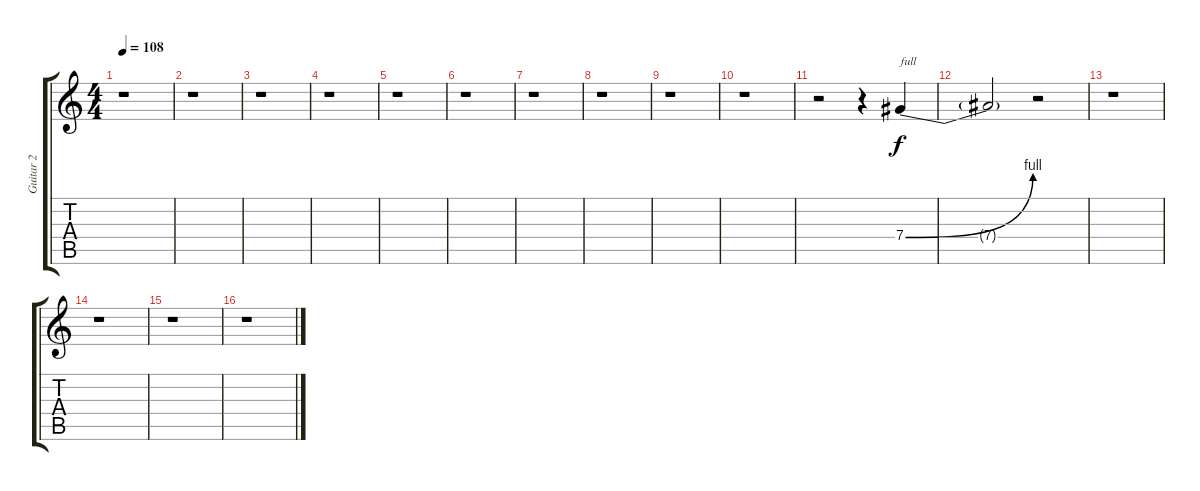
\track ("Guitar 2" "Guitar 2") {instrument electricguitarclean}
\staff {score tabs}
\tuning (Eb4 Bb3 Gb3 Db3 Ab2 Eb2) {hide}
\ts (4 4)
\tempo 108
\clef g2
\ks c
r.1{dy f} |
r.1 |
r.1 |
r.1 |
r.1 |
r.1 |
r.1 |
r.1 |
r.1 |
r.1 |
r.2 r.4 7.4{be (bend 0 0 60 4)}.4{txt "full"} |
7.4{t}.2 r.2 |
r.1 |
r.1 |
r.1 |
r.1
